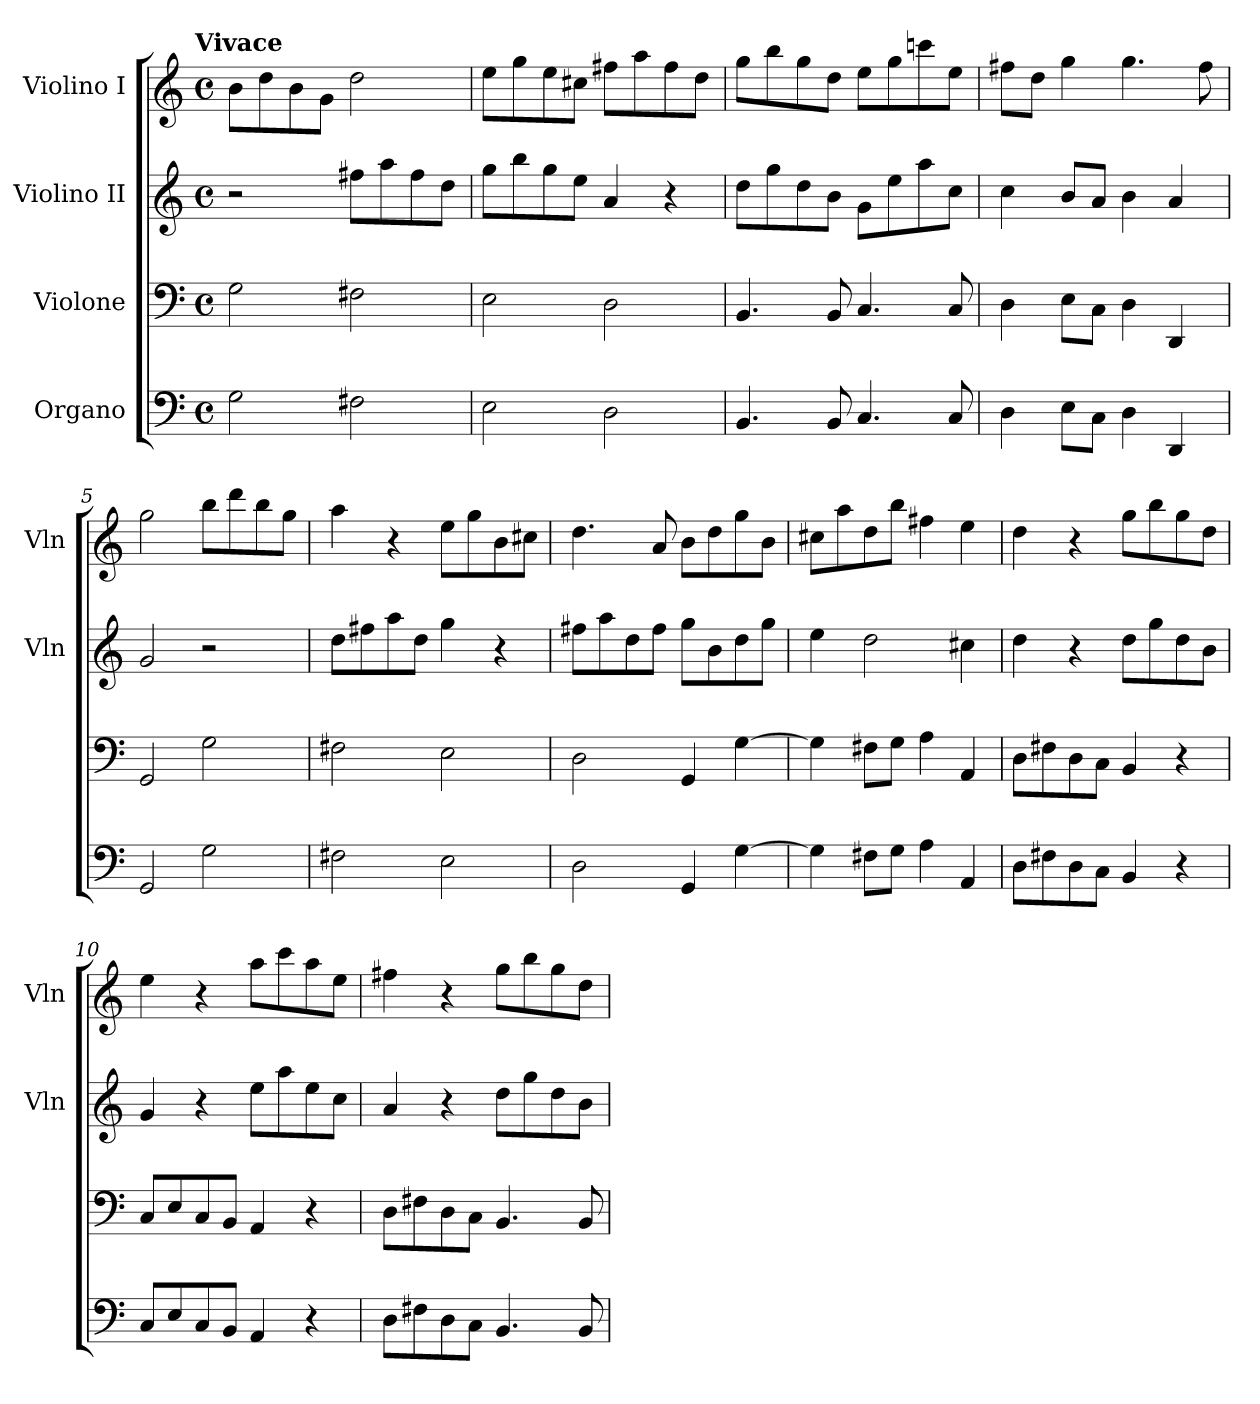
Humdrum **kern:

**kern	**kern	**kern	**kern
*part4	*part3	*part2	*part1
*staff4	*staff3	*staff2	*staff1
*I"Organo	*I"Violone	*I"Violino II	*I"Violino I
*	*	*I'Vln	*I'Vln
*clefF4	*clefF4	*clefG2	*clefG2
*k[]	*k[]	*k[]	*k[]
!!LO:TX:omd:t=Vivace
*M4/4	*M4/4	*M4/4	*M4/4
*met(c)	*met(c)	*met(c)	*met(c)
*MM160	*MM160	*MM160	*MM160
=1	=1	=1	=1
2G	2G	2r	8bL
.	.	.	8dd
.	.	.	8b
.	.	.	8gJ
2F#X	2F#X	8ff#XL	2dd
.	.	8aa	.
.	.	8ff#	.
.	.	8ddJ	.
=2	=2	=2	=2
2E	2E	8ggL	8eeL
.	.	8bb	8gg
.	.	8gg	8ee
.	.	8eeJ	8cc#XJ
2D	2D	4a	8ff#XL
.	.	.	8aa
.	.	4r	8ff#
.	.	.	8ddJ
=3	=3	=3	=3
4.BB	4.BB	8ddL	8ggL
.	.	8gg	8bb
.	.	8dd	8gg
8BB	8BB	8bJ	8ddJ
4.C	4.C	8gL	8eeL
.	.	8ee	8gg
.	.	8aa	8cccn
8C	8C	8ccJ	8eeJ
=4	=4	=4	=4
4D	4D	4cc	8ff#XL
.	.	.	8ddJ
8EL	8EL	8bL	4gg
8CJ	8CJ	8aJ	.
4D	4D	4b	4.gg
4DD	4DD	4a	.
.	.	.	8ff#
=5	=5	=5	=5
2GG	2GG	2g	2gg
2G	2G	2r	8bbL
.	.	.	8ddd
.	.	.	8bb
.	.	.	8ggJ
=6	=6	=6	=6
2F#X	2F#X	8ddL	4aa
.	.	8ff#X	.
.	.	8aa	4r
.	.	8ddJ	.
2E	2E	4gg	8eeL
.	.	.	8gg
.	.	4r	8b
.	.	.	8cc#XJ
=7	=7	=7	=7
2D	2D	8ff#XL	4.dd
.	.	8aa	.
.	.	8dd	.
.	.	8ff#J	8a
4GG	4GG	8ggL	8bL
.	.	8b	8dd
[4G	[4G	8dd	8gg
.	.	8ggJ	8bJ
=8	=8	=8	=8
4G]	4G]	4ee	8cc#XL
.	.	.	8aa
8F#XL	8F#XL	2dd	8dd
8GJ	8GJ	.	8bbJ
4A	4A	.	4ff#X
4AA	4AA	4cc#X	4ee
=9	=9	=9	=9
8DL	8DL	4dd	4dd
8F#X	8F#X	.	.
8D	8D	4r	4r
8CJ	8CJ	.	.
4BB	4BB	8ddL	8ggL
.	.	8gg	8bb
4r	4r	8dd	8gg
.	.	8bJ	8ddJ
=10	=10	=10	=10
8CL	8CL	4g	4ee
8E	8E	.	.
8C	8C	4r	4r
8BBJ	8BBJ	.	.
4AA	4AA	8eeL	8aaL
.	.	8aa	8ccc
4r	4r	8ee	8aa
.	.	8ccJ	8eeJ
=11	=11	=11	=11
8DL	8DL	4a	4ff#X
8F#X	8F#X	.	.
8D	8D	4r	4r
8CJ	8CJ	.	.
4.BB	4.BB	8ddL	8ggL
.	.	8gg	8bb
.	.	8dd	8gg
8BB	8BB	8bJ	8ddJ
=	=	=	=
*-	*-	*-	*-
